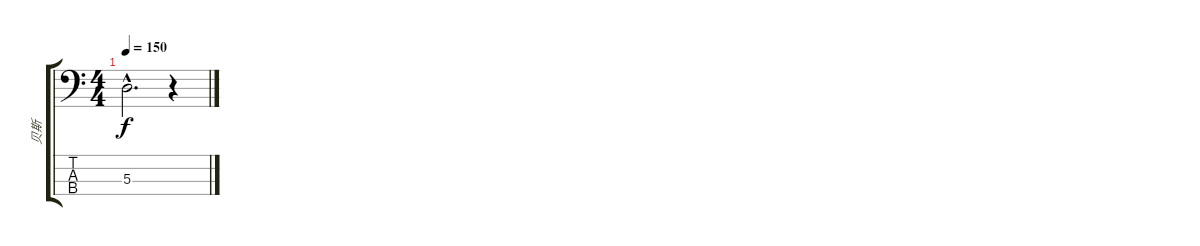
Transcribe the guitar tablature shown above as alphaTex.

\track ("贝斯" "贝斯") {instrument electricbasspick}
\staff {score tabs}
\tuning (G2 D2 A1 E1) {hide}
\ts (4 4)
\tempo 150
\clef f4
\ks c
5.3{hac}.2{d dy f} r.4
